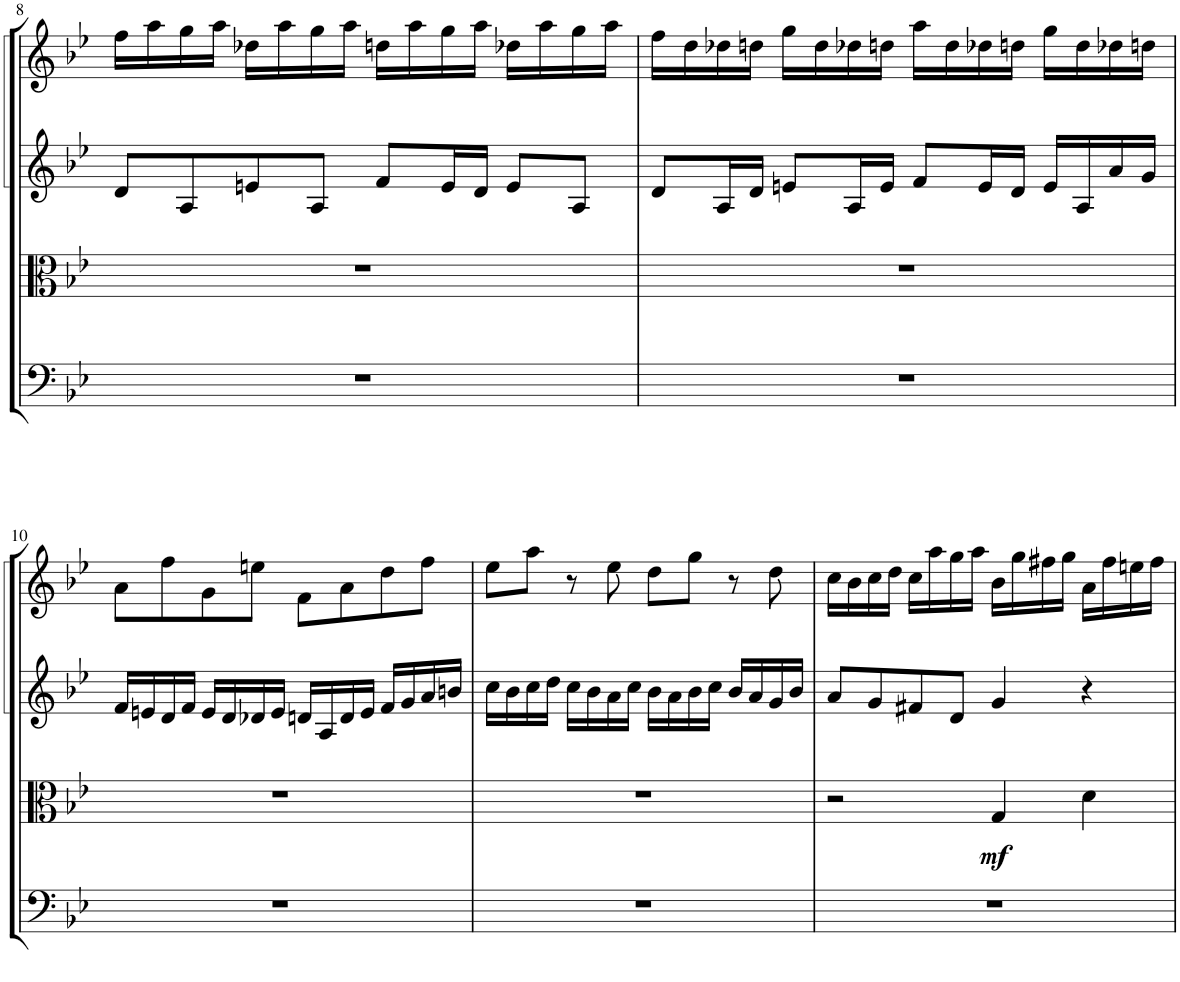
**kern	**kern	**dynam	**kern	**kern
*part4	*part3	*part3	*part2	*part1
*staff4	*staff3	*staff3	*staff2	*staff1
*I"Violoncello	*I"Viola	*	*I"Violin II	*I"Violin I
*I'Vc	*I'Vla	*	*I'Vln	*I'Vln
!!LO:PB:g=z
*clefF4	*clefC3	*	*clefG2	*clefG2
*k[b-e-]	*k[b-e-]	*	*k[b-e-]	*k[b-e-]
*M4/4	*M4/4	*	*M4/4	*M4/4
*met(c)	*met(c)	*	*met(c)	*met(c)
=8	=8	=8	=8	=8
1r	1r	.	8d/L	16ff\LL
.	.	.	.	16aa\
.	.	.	8A/	16gg\
.	.	.	.	16aa\JJ
.	.	.	8en/	16dd-X\LL
.	.	.	.	16aa\
.	.	.	8A/J	16gg\
.	.	.	.	16aa\JJ
.	.	.	8f/L	16ddn\LL
.	.	.	.	16aa\
.	.	.	16e/L	16gg\
.	.	.	16d/JJ	16aa\JJ
.	.	.	8e/L	16dd-X\LL
.	.	.	.	16aa\
.	.	.	8A/J	16gg\
.	.	.	.	16aa\JJ
=9	=9	=9	=9	=9
1r	1r	.	8d/L	16ff\LL
.	.	.	.	16dd\
.	.	.	16A/L	16dd-X\
.	.	.	16d/JJ	16ddn\JJ
.	.	.	8en/L	16gg\LL
.	.	.	.	16dd\
.	.	.	16A/L	16dd-X\
.	.	.	16e/JJ	16ddn\JJ
.	.	.	8f/L	16aa\LL
.	.	.	.	16dd\
.	.	.	16e/L	16dd-X\
.	.	.	16d/JJ	16ddn\JJ
.	.	.	16e/LL	16gg\LL
.	.	.	16A/	16dd\
.	.	.	16a/	16dd-X\
.	.	.	16g/JJ	16ddn\JJ
!!LO:LB:g=z
=10	=10	=10	=10	=10
1r	1r	.	16f/LL	8a\L
.	.	.	16en/	.
.	.	.	16d/	8ff\
.	.	.	16f/JJ	.
.	.	.	16e/LL	8g\
.	.	.	16d/	.
.	.	.	16d-X/	8een\J
.	.	.	16e/JJ	.
.	.	.	16dn/LL	8f\L
.	.	.	16A/	.
.	.	.	16d/	8a\
.	.	.	16e/JJ	.
.	.	.	16f/LL	8dd\
.	.	.	16g/	.
.	.	.	16a/	8ff\J
.	.	.	16bn/JJ	.
=11	=11	=11	=11	=11
1r	1r	.	16cc\LL	8ee-\L
.	.	.	16b-\	.
.	.	.	16cc\	8aa\J
.	.	.	16dd\JJ	.
.	.	.	16cc\LL	8r
.	.	.	16b-\	.
.	.	.	16a\	8ee-\
.	.	.	16cc\JJ	.
.	.	.	16b-\LL	8dd\L
.	.	.	16a\	.
.	.	.	16b-\	8gg\J
.	.	.	16cc\JJ	.
.	.	.	16b-/LL	8r
.	.	.	16a/	.
.	.	.	16g/	8dd\
.	.	.	16b-/JJ	.
=12	=12	=12	=12	=12
1r	2r	.	8a/L	16cc\LL
.	.	.	.	16b-\
.	.	.	8g/	16cc\
.	.	.	.	16dd\JJ
.	.	.	8f#X/	16cc\LL
.	.	.	.	16aa\
.	.	.	8d/J	16gg\
.	.	.	.	16aa\JJ
!	!	!LO:DY:b	!	!
.	4G/	mf	4g/	16b-\LL
.	.	.	.	16gg\
.	.	.	.	16ff#X\
.	.	.	.	16gg\JJ
.	4d\	.	4r	16a\LL
.	.	.	.	16ff#\
.	.	.	.	16een\
.	.	.	.	16ff#\JJ
=	=	=	=	=
*-	*-	*-	*-	*-
